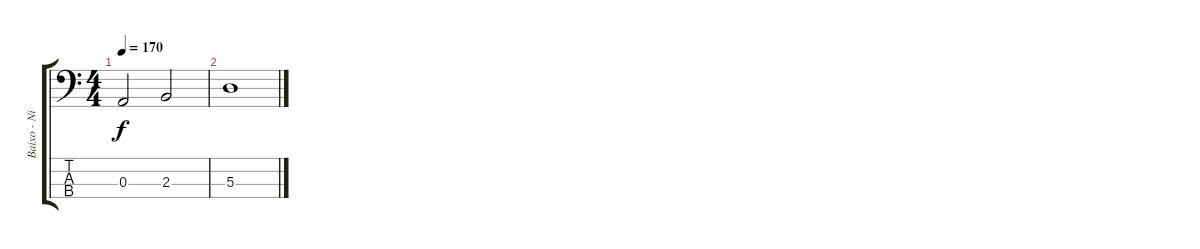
\track ("Baixo - Nikola" "Baixo - Ni") {instrument electricbasspick}
\staff {score tabs}
\tuning (G2 D2 A1 E1) {hide}
\ts (4 4)
\tempo 170
\clef f4
\ks c
0.3.2{dy f} 2.3.2 |
5.3.1
